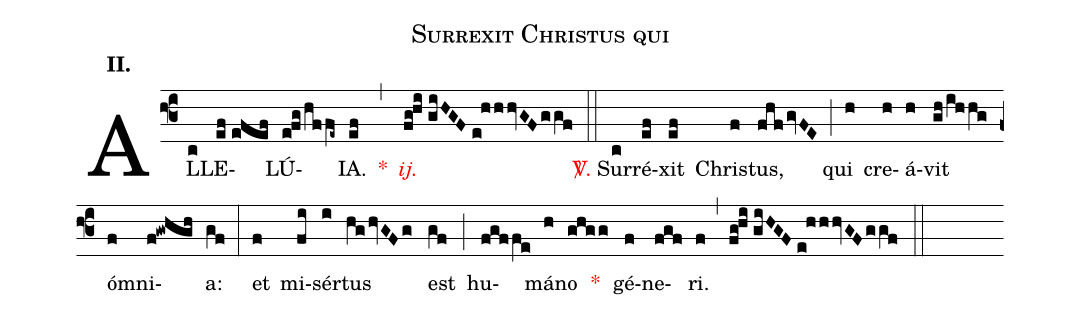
name:Surrexit Christus qui;
mode:II.;
office-part:Alleluia;
%%
(f3) AL(c)LE(ef//efef)LÚ(e!fg/hffe~)IA.(ef) <v>\red{*}</v>(,) <v>\redit{ij.}</v>(fg!hi//giHGF//e!hhhvGF/ggf) (::) <v>\red{\Vbar.}</v> Sur(c)ré(ef)xit(ef) Chris(f)tus,(fhf/gvFE) (;) qui(h) cre(h)á(h)vit(gh/ihhg) óm(f)ni(f!gwhgh)a:(gf) (:) et(f) mi(fi)sér(i)tus(hg/hvGFg) est(gf) (;) hu(fgffe)má(h)no(ghgg) <v>\red{*}</v>() gé(f)ne(fgf)ri.(f) (,) (fg!hi//giHGF//e!hhhvGF/ggf) (::)
